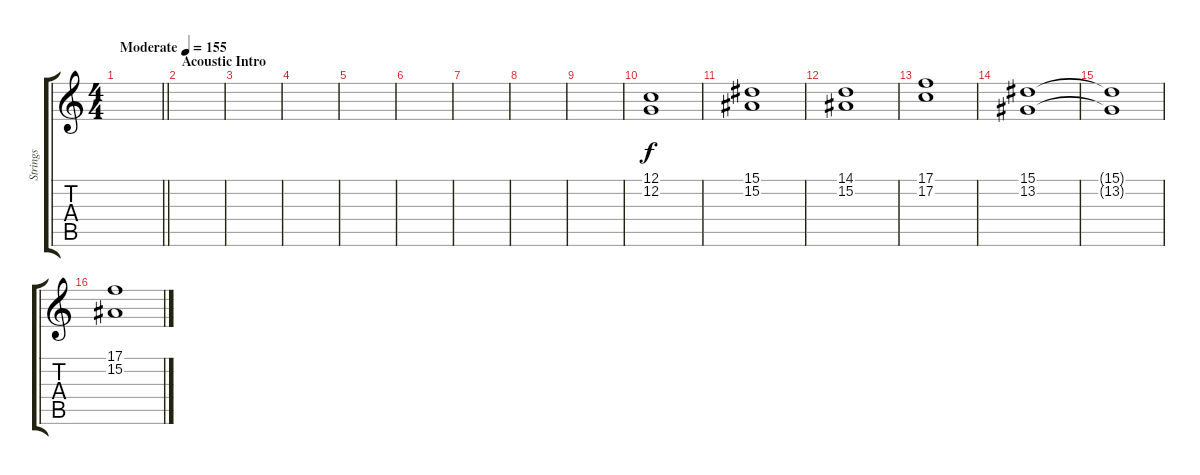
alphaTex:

\track ("Strings" "Strings") {instrument stringensemble1}
\staff {score tabs}
\tuning (C4 G3 Eb3 Bb2 F2 C2) {hide}
\ts (4 4)
\tempo (155 "Moderate")
\clef g2
\barLineRight lightlight
\ks c
|
\section ("" "Acoustic Intro")
|
|
|
|
|
|
|
|
(12.1 12.2).1 |
(15.1 15.2).1 |
(14.1 15.2).1 |
(17.1 17.2).1 |
(15.1 13.2).1 |
(15.1{t} 13.2{t}).1 |
(17.1 15.2).1
